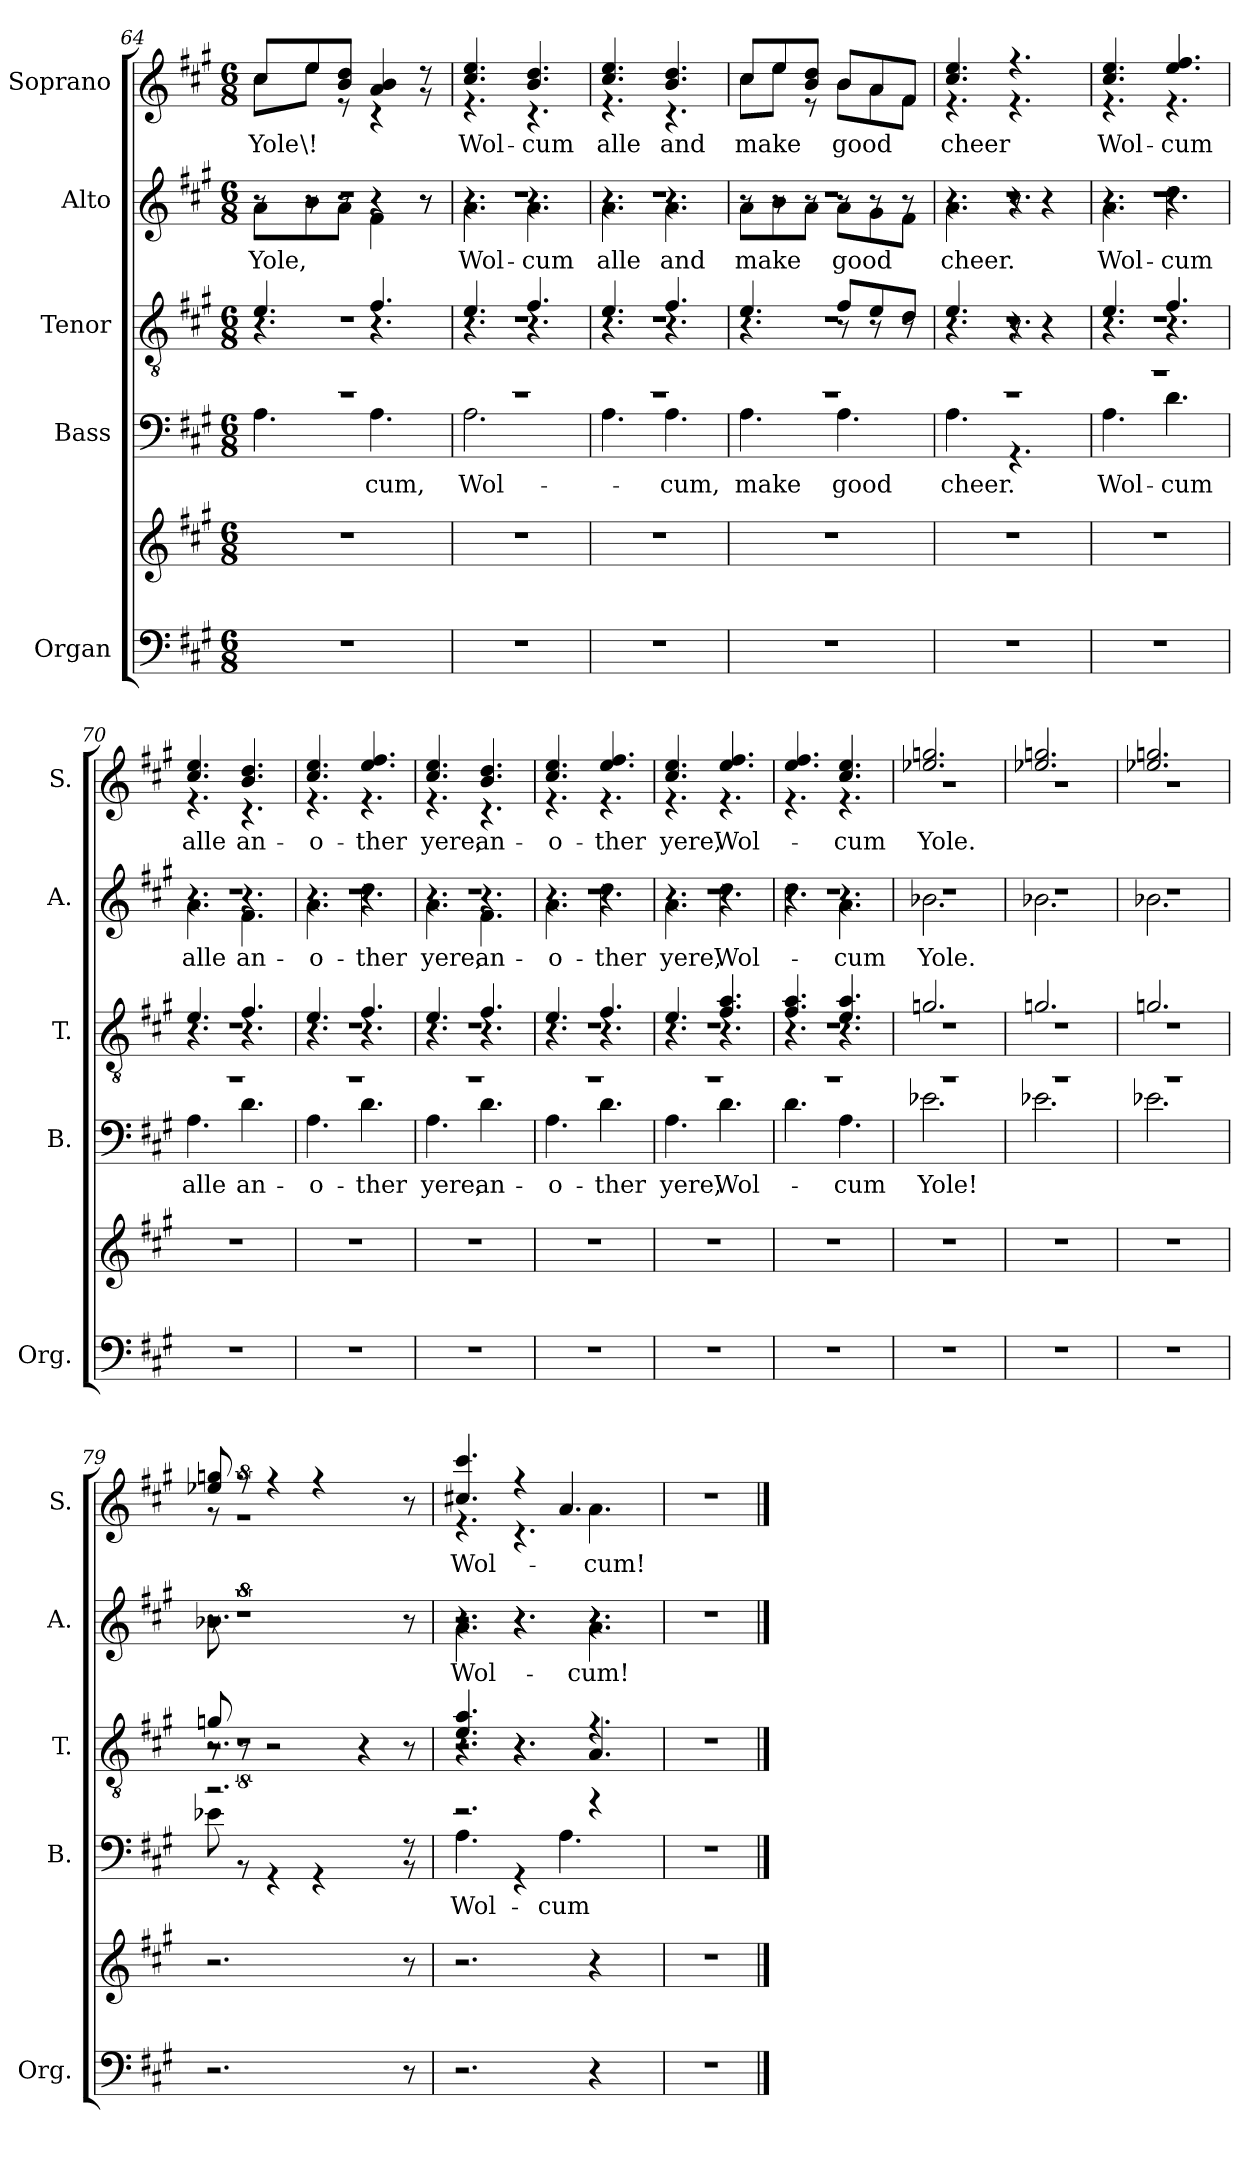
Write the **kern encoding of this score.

**kern	**kern	**kern	**text	**kern	**kern	**text	**kern	**text
*part5	*part5	*part4	*part4	*part3	*part2	*part2	*part1	*part1
*staff6	*staff5	*staff4	*staff4	*staff3	*staff2	*staff2	*staff1	*staff1
*I"Organ	*	*I"Bass	*	*I"Tenor	*I"Alto	*	*I"Soprano	*
*I'Org.	*	*I'B.	*	*I'T.	*I'A.	*	*I'S.	*
*clefF4	*clefG2	*clefF4	*	*clefGv2	*clefG2	*	*clefG2	*
*k[f#c#g#]	*k[f#c#g#]	*k[f#c#g#]	*	*k[f#c#g#]	*k[f#c#g#]	*	*k[f#c#g#]	*
*M6/8	*M6/8	*M6/8	*	*M6/8	*M6/8	*	*M6/8	*
=64	=64	=64	=64	=64	=64	=64	=64	=64
*	*	*^	*	*^	*^	*	*^	*
*	*	*	*	*	*	*^	*	*^	*	*	*	*
2.r	2.r	2.r	4.A\	.	2.r	4.e/	4.r	2.r	8a\L	8r	Yole,	8cc#/L	8cc#\L	Yole
.	.	.	.	.	.	.	.	.	8b\	8r	.	8ee/	8ee\J	\!
.	.	.	.	.	.	.	.	.	8a\J	8r	.	8b/ 8dd/J	8r	.
.	.	.	4.A\	-cum,	.	4.f#/	4.r	.	4f#\	4r	.	4a/ 4b/	4r	.
.	.	.	.	.	.	.	.	.	8r	8r	.	8r	8r	.
=65	=65	=65	=65	=65	=65	=65	=65	=65	=65	=65	=65	=65	=65	=65
2.r	2.r	2.r	2.A\	Wol-	2.r	4.e/	4.r	2.r	4.a\	4.r	Wol-	4.cc#/ 4.ee/	4.r	Wol-
.	.	.	.	.	.	4.f#/	4.r	.	4.a\	4.r	-cum	4.b/ 4.dd/	4.r	-cum
=66	=66	=66	=66	=66	=66	=66	=66	=66	=66	=66	=66	=66	=66	=66
2.r	2.r	2.r	4.A\	.	2.r	4.e/	4.r	2.r	4.a\	4.r	alle	4.cc#/ 4.ee/	4.r	alle
.	.	.	4.A\	-cum,	.	4.f#/	4.r	.	4.a\	4.r	and	4.b/ 4.dd/	4.r	and
!!LO:PB:g=z	!!
=67	=67	=67	=67	=67	=67	=67	=67	=67	=67	=67	=67	=67	=67	=67
2.r	2.r	2.r	4.A\	make	2.r	4.e/	4.r	2.r	8a\L	8r	make	8cc#/L	8cc#\L	make
.	.	.	.	.	.	.	.	.	8b\	8r	.	8ee/	8ee\J	.
.	.	.	.	.	.	.	.	.	8a\J	8r	.	8b/ 8dd/J	8r	.
.	.	.	4.A\	good	.	8f#/L	8r	.	8a\L	8r	good	8b/L	8b\L	good
.	.	.	.	.	.	8e/	8r	.	8g#\	8r	.	8a/	8a\	.
.	.	.	.	.	.	8d/J	8r	.	8f#\J	8r	.	8f#/J	8f#\J	.
=68	=68	=68	=68	=68	=68	=68	=68	=68	=68	=68	=68	=68	=68	=68
2.r	2.r	2.r	4.A\	cheer.	2.r	4.e/	4.r	2.r	4.a\	4.r	cheer.	4.cc#/ 4.ee/	4.r	cheer
.	.	.	4.r	.	.	8r	4.r	.	8r	4.r	.	4.r	4.r	.
.	.	.	.	.	.	4r	.	.	4r	.	.	.	.	.
=69	=69	=69	=69	=69	=69	=69	=69	=69	=69	=69	=69	=69	=69	=69
2.r	2.r	2.r	4.A\	Wol-	2.r	4.e/	4.r	2.r	4.a\	4.r	Wol-	4.cc#/ 4.ee/	4.r	Wol-
.	.	.	4.d\	-cum	.	4.f#/	4.r	.	4.dd\	4.r	-cum	4.ee/ 4.ff#/	4.r	-cum
=70	=70	=70	=70	=70	=70	=70	=70	=70	=70	=70	=70	=70	=70	=70
2.r	2.r	2.r	4.A\	alle	2.r	4.e/	4.r	2.r	4.a\	4.r	alle	4.cc#/ 4.ee/	4.r	alle
.	.	.	4.d\	an-	.	4.f#/	4.r	.	4.f#\	4.r	an-	4.b/ 4.dd/	4.r	an-
=71	=71	=71	=71	=71	=71	=71	=71	=71	=71	=71	=71	=71	=71	=71
2.r	2.r	2.r	4.A\	-o-	2.r	4.e/	4.r	2.r	4.a\	4.r	-o-	4.cc#/ 4.ee/	4.r	-o-
.	.	.	4.d\	-ther	.	4.f#/	4.r	.	4.dd\	4.r	-ther	4.ee/ 4.ff#/	4.r	-ther
=72	=72	=72	=72	=72	=72	=72	=72	=72	=72	=72	=72	=72	=72	=72
2.r	2.r	2.r	4.A\	yere,	2.r	4.e/	4.r	2.r	4.a\	4.r	yere,	4.cc#/ 4.ee/	4.r	yere,
.	.	.	4.d\	an-	.	4.f#/	4.r	.	4.f#\	4.r	an-	4.b/ 4.dd/	4.r	an-
=73	=73	=73	=73	=73	=73	=73	=73	=73	=73	=73	=73	=73	=73	=73
2.r	2.r	2.r	4.A\	-o-	2.r	4.e/	4.r	2.r	4.a\	4.r	-o-	4.cc#/ 4.ee/	4.r	-o-
.	.	.	4.d\	-ther	.	4.f#/	4.r	.	4.dd\	4.r	-ther	4.ee/ 4.ff#/	4.r	-ther
!!LO:PB:g=z	!!
=74	=74	=74	=74	=74	=74	=74	=74	=74	=74	=74	=74	=74	=74	=74
2.r	2.r	2.r	4.A\	yere,	2.r	4.e/	4.r	2.r	4.a\	4.r	yere,	4.cc#/ 4.ee/	4.r	yere,
.	.	.	4.d\	Wol-	.	4.f#/ 4.a/	4.r	.	4.dd\	4.r	Wol-	4.ee/ 4.ff#/	4.r	Wol-
=75	=75	=75	=75	=75	=75	=75	=75	=75	=75	=75	=75	=75	=75	=75
2.r	2.r	2.r	4.d\	.	2.r	4.f#/ 4.a/	4.r	2.r	4.dd\	4.r	.	4.ee/ 4.ff#/	4.r	.
.	.	.	4.A\	-cum	.	4.e/ 4.a/	4.r	.	4.a\	4.r	-cum	4.cc#/ 4.ee/	4.r	-cum
=76	=76	=76	=76	=76	=76	=76	=76	=76	=76	=76	=76	=76	=76	=76
2.r	2.r	2.r	2.e-X\	Yole!	2.r	2.gn/	2.r	2.r	2.b-X\	2.r	Yole.	2.ee-X/ 2.ggn/	2.r	Yole.
=77	=77	=77	=77	=77	=77	=77	=77	=77	=77	=77	=77	=77	=77	=77
2.r	2.r	2.r	2.e-X\	.	2.r	2.gn/	2.r	2.r	2.b-X\	2.r	.	2.ee-X/ 2.ggn/	2.r	.
=78	=78	=78	=78	=78	=78	=78	=78	=78	=78	=78	=78	=78	=78	=78
2.r	2.r	2.r	2.e-X\	.	2.r	2.gn/	2.r	2.r	2.b-X\	2.r	.	2.ee-X/ 2.ggn/	2.r	.
=79	=79	=79	=79	=79	=79	=79	=79	=79	=79	=79	=79	=79	=79	=79
2.r	2.r	2.r	8e-X\	.	2.r	8gn/	8r	2.r	8b-X\	8r	.	8ee-X/ 8ggn/	8r	.
.	.	.	8r	.	.	8%5r	8r	.	8%5r	8%5r	.	8r	8%5r	.
.	.	.	4r	.	.	.	2r	.	.	.	.	4r	.	.
.	.	.	4r	.	.	.	.	.	.	.	.	4r	.	.
4ryy	4ryy	4ryy	4ryy	.	4r	4.ryy	4.ryy	4ryy	4.ryy	4.ryy	.	4ryy	4.ryy	.
8r	8r	8r	8r	.	8r	.	.	8r	.	.	.	8r	.	.
=80	=80	=80	=80	=80	=80	=80	=80	=80	=80	=80	=80	=80	=80	=80
2.r	2.r	2.r	4.A\	Wol-	2.r	4.e/ 4.a/	4.r	2.r	4.a\	4.r	Wol-	4.cc#X/ 4.ccc#/	4.r	Wol-
.	.	.	4r	.	.	4.r	4.r	.	4.r	4.r	.	4r	4.r	.
.	.	.	4.A\	-cum	.	.	.	.	.	.	.	4.a/	.	.
4r	4r	4r	.	.	4.r	4.A/	4.ryy	4r	4.a\	4.r	-cum!	.	4.a\	-cum!
8ryy	8ryy	8ryy	8ryy	.	.	.	.	8ryy	.	.	.	8ryy	.	.
*	*	*v	*v	*	*	*	*	*v	*v	*v	*	*v	*v	*
*	*	*	*	*v	*v	*v	*	*	*	*
=81	=81	=81	=81	=81	=81	=81	=81	=81
2.r	2.r	2.r	.	2.r	2.r	.	2.r	.
==	==	==	==	==	==	==	==	==
*-	*-	*-	*-	*-	*-	*-	*-	*-
